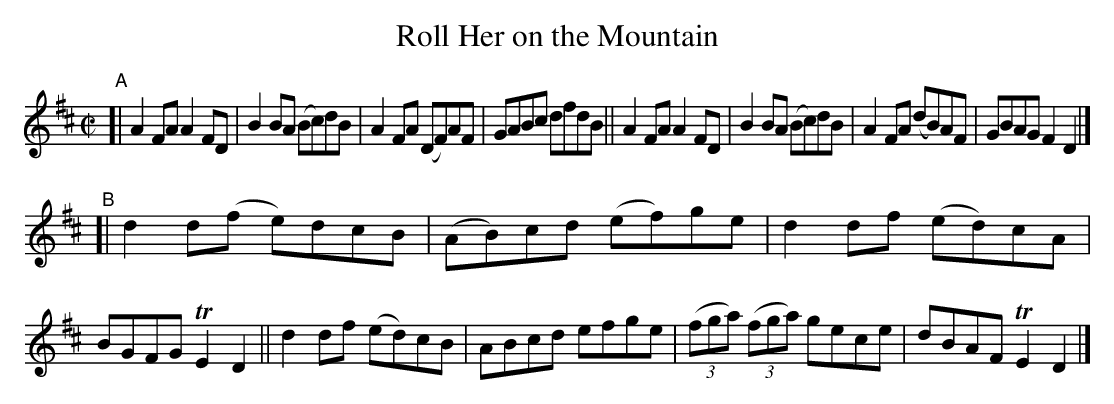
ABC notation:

X:1
T: Roll Her on the Mountain
M: C|
L: 1/8
K: D
"^A"\
[| A2FA A2FD | B2BA (Bc)dB | A2FA (DF)AF | GABc dfdB \
|| A2FA A2FD | B2BA (Bc)dB | A2FA (dB)AF | GBAG F2D2 |]
"^B"\
[| d2d(f e)dcB | (AB)cd (ef)ge | d2df (ed)cA | BGFG TE2D2 \
|| d2df (ed)cB | ABcd efge | (3(fga) (3(fga) gece | dBAF TE2D2 |]
